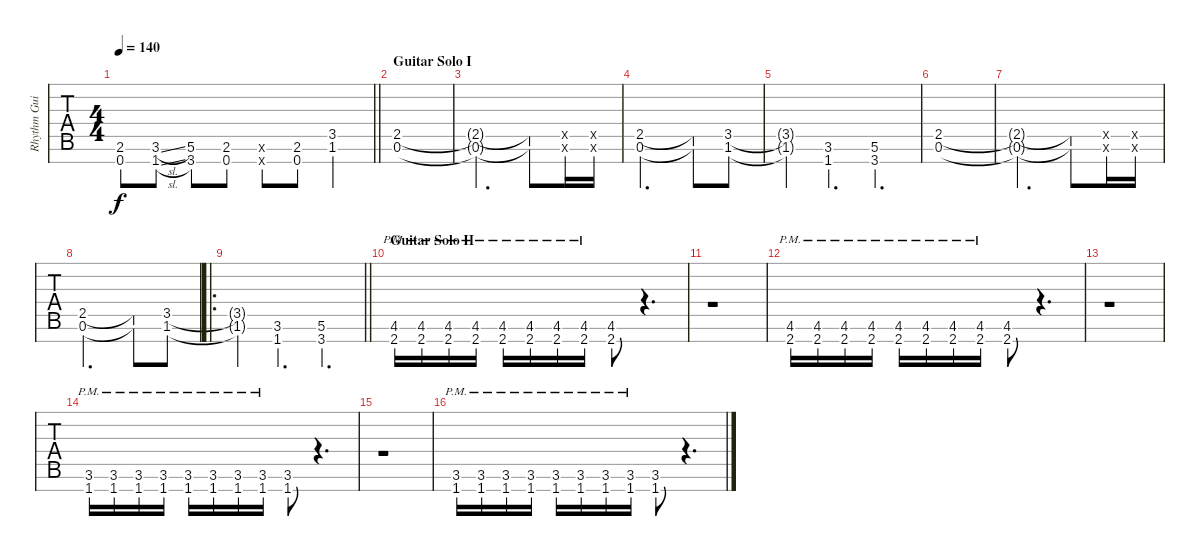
\track ("Rhythm Guitar" "Rhythm Gui") {instrument distortionguitar}
\staff {tabs}
\tuning (Eb4 Bb3 Gb3 Db3 Ab2 Eb2 Bb1) {hide}
\ts (4 4)
\tempo 140
\clef f4
\barLineRight lightlight
\ks c
(2.6 0.7).8{dy f} (3.6{sl} 1.7{sl}).8 (5.6 3.7).8 (2.6 0.7).8 (2.6{x} 0.7{x}).8 (2.6 0.7).8 (3.5 1.6).4 |
\section ("" "Guitar Solo I")
(2.5 0.6).1{balance 8} |
(2.5{t} 0.6{t}).2{d} (2.5{t} 0.6{t}).8 (2.5{x} 0.6{x}).16 (2.5{x} 0.6{x}).16 |
(2.5 0.6).2{d} (2.5{t} 0.6{t}).8 (3.5 1.6).8 |
(3.5{t} 1.6{t}).4 (3.6 1.7).4{d} (5.6 3.7).4{d} |
(2.5 0.6).1 |
(2.5{t} 0.6{t}).2{d} (2.5{t} 0.6{t}).8 (2.5{x} 0.6{x}).16 (2.5{x} 0.6{x}).16 |
(2.5 0.6).2{d} (2.5{t} 0.6{t}).8 (3.5 1.6).8 |
\ro
\barLineRight lightlight
(3.5{t} 1.6{t}).4 (3.6 1.7).4{d} (5.6 3.7).4{d} |
\section ("" "Guitar Solo II")
(4.6{pm} 2.7{pm}).16 (4.6{pm} 2.7{pm}).16 (4.6{pm} 2.7{pm}).16 (4.6{pm} 2.7{pm}).16 (4.6{pm} 2.7{pm}).16 (4.6{pm} 2.7{pm}).16 (4.6{pm} 2.7{pm}).16 (4.6{pm} 2.7{pm}).16 (4.6 2.7).8 r.4{d} |
r.1 |
(4.6{pm} 2.7{pm}).16 (4.6{pm} 2.7{pm}).16 (4.6{pm} 2.7{pm}).16 (4.6{pm} 2.7{pm}).16 (4.6{pm} 2.7{pm}).16 (4.6{pm} 2.7{pm}).16 (4.6{pm} 2.7{pm}).16 (4.6{pm} 2.7{pm}).16 (4.6 2.7).8 r.4{d} |
r.1 |
(3.6{pm} 1.7{pm}).16 (3.6{pm} 1.7{pm}).16 (3.6{pm} 1.7{pm}).16 (3.6{pm} 1.7{pm}).16 (3.6{pm} 1.7{pm}).16 (3.6{pm} 1.7{pm}).16 (3.6{pm} 1.7{pm}).16 (3.6{pm} 1.7{pm}).16 (3.6 1.7).8 r.4{d} |
r.1 |
(3.6{pm} 1.7{pm}).16 (3.6{pm} 1.7{pm}).16 (3.6{pm} 1.7{pm}).16 (3.6{pm} 1.7{pm}).16 (3.6{pm} 1.7{pm}).16 (3.6{pm} 1.7{pm}).16 (3.6{pm} 1.7{pm}).16 (3.6{pm} 1.7{pm}).16 (3.6 1.7).8 r.4{d}
